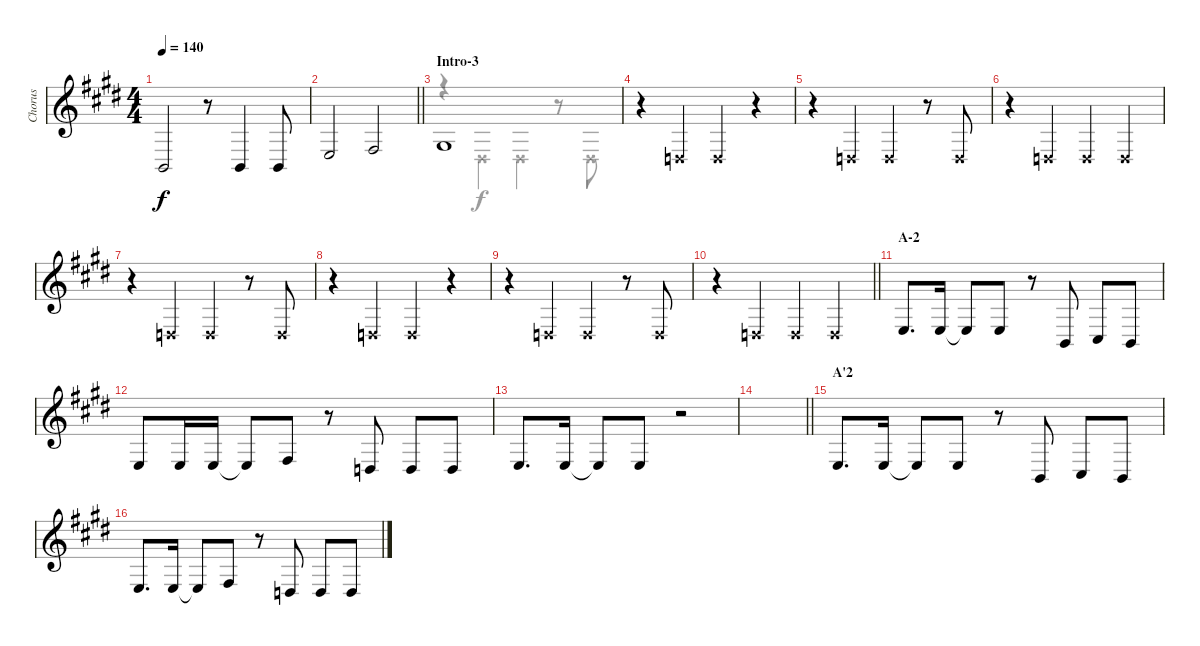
\track ("Chorus" "Chorus") {instrument violin}
\staff {score}
\tuning (E4 B3 G3 D3 A2 E2) {hide}
\voice
\ts (4 4)
\tempo 140
\clef g2
\ks e
2.5.2{dy f} r.8 2.5.4 2.5.8 |
\barLineRight lightlight
2.4.2 4.4.2 |
\section ("" "Intro-3")
1.3.1 |
r.4 0.4{x}.4 0.4{x}.4 r.4 |
r.4 0.4{x}.4 0.4{x}.4 r.8 0.4{x}.8 |
r.4 0.4{x}.4 0.4{x}.4 0.4{x}.4 |
r.4 0.4{x}.4 0.4{x}.4 r.8 0.4{x}.8 |
r.4 0.4{x}.4 0.4{x}.4 r.4 |
r.4 0.4{x}.4 0.4{x}.4 r.8 0.4{x}.8 |
\barLineRight lightlight
r.4 0.4{x}.4 0.4{x}.4 0.4{x}.4 |
\section ("" "A-2")
2.4.8{d} 2.4.16 2.4{t}.8 2.4.8 r.8 2.5.8 4.5.8 2.5.8 |
2.4.8 2.4.16 2.4.16 2.4{t}.8 4.4.8 r.8 0.4.8 0.4.8 0.4.8 |
2.4.8{d} 2.4.16 2.4{t}.8 2.4.8 r.2 |
\barLineRight lightlight
|
\section ("" "A'2")
2.4.8{d} 2.4.16 2.4{t}.8 2.4.8 r.8 2.5.8 4.5.8 2.5.8 |
2.4.8{d} 2.4.16 2.4{t}.8 4.4.8 r.8 0.4.8 0.4.8 0.4.8
\voice
\clef g2
\ottava regular
\simile none
\ks e
|
\barLineRight lightlight
|
r.4 1.4{x}.4 1.4{x}.4 r.8 1.4{x}.8 |
|
|
|
|
|
|
\barLineRight lightlight
|
|
|
|
\barLineRight lightlight
|
|
